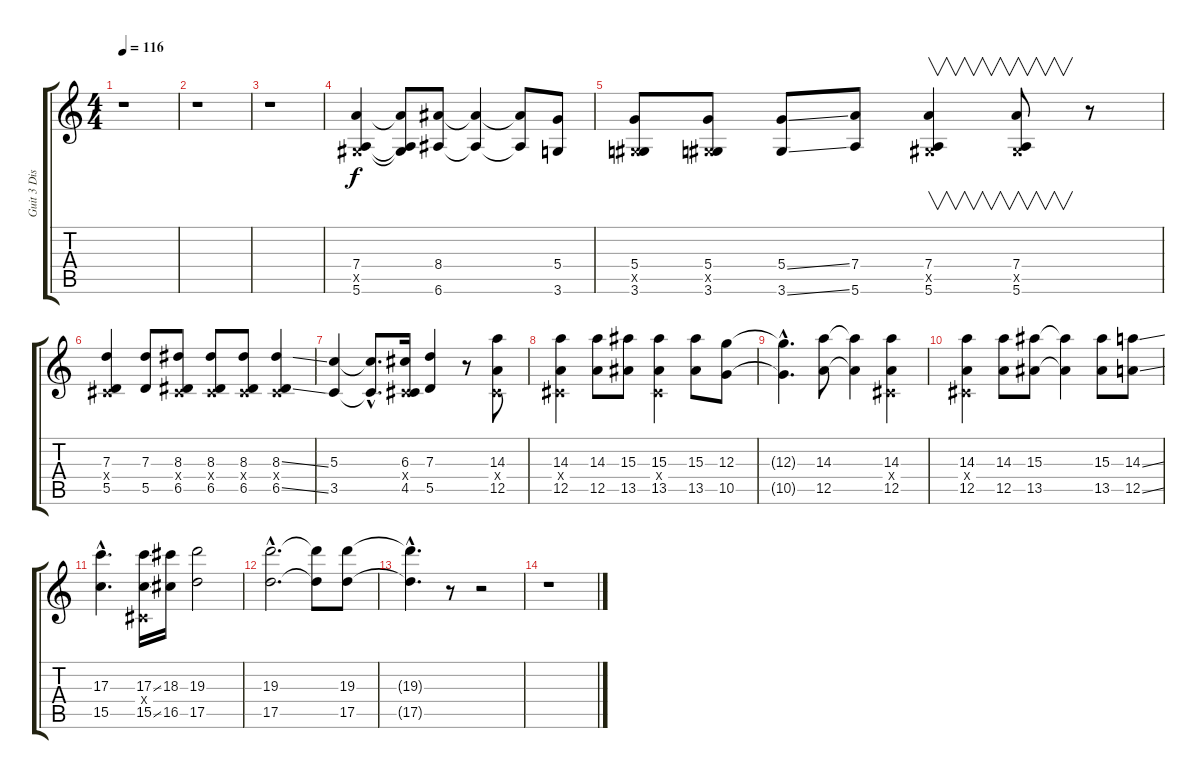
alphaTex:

\track ("Guit 3 Dist" "Guit 3 Dis") {instrument distortionguitar}
\staff {score tabs}
\tuning (E4 B3 G3 D3 A2 E2) {hide}
\ts (4 4)
\tempo 116
\clef g2
\ks c
r.1{dy f} |
r.1 |
r.1 |
(7.4 -1.5{x} 5.6).4 (7.4{t} -1.5{t} 5.6{t}).8 (8.4 6.6).8 (8.4{t} 6.6{t}).4 (8.4{t} 6.6{t}).8 (5.4 3.6).8 |
(5.4 -1.5{x} 3.6).8 (5.4 -1.5{x} 3.6).8 (5.4{ss} 3.6{ss}).8 (7.4 5.6).8 (7.4 -1.5{x} 5.6).4{v} (7.4 -1.5{x} 5.6).8{v} r.8 |
(7.3 -1.4{x} 5.5).4 (7.3 5.5).8 (8.3 -1.4{x} 6.5).8 (8.3 -1.4{x} 6.5).8 (8.3 -1.4{x} 6.5).8 (8.3{ss} -1.4{x} 6.5{ss}).4 |
(5.3 3.5).4 (5.3{hac t} 3.5{hac t}).8{d} (6.3 -1.4{x} 4.5).16 (7.3 5.5).4 r.8 (14.3 -1.4{x} 12.5).8 |
(14.3 -1.4{x} 12.5).4 (14.3 12.5).8 (15.3 13.5).8 (15.3 -1.4{x} 13.5).4 (15.3 13.5).8 (12.3 10.5).8 |
(12.3{hac t} 10.5{hac t}).4{d} (14.3 12.5).8 (14.3{t} 12.5{t}).4 (14.3 -1.4{x} 12.5).4 |
(14.3 -1.4{x} 12.5).4 (14.3 12.5).8 (15.3 13.5).8 (15.3{t} 13.5{t}).4 (15.3 13.5).8 (14.3{ss} 12.5{ss}).8 |
(17.3{hac} 15.5{hac}).4{d} (17.3{ss} -1.4{x} 15.5{ss}).16 (18.3 16.5).16 (19.3 17.5).2 |
(19.3{hac} 17.5{hac}).2{d} (19.3{t} 17.5{t}).8 (19.3 17.5).8 |
(19.3{hac t} 17.5{hac t}).4{d} r.8 r.2 |
r.1
